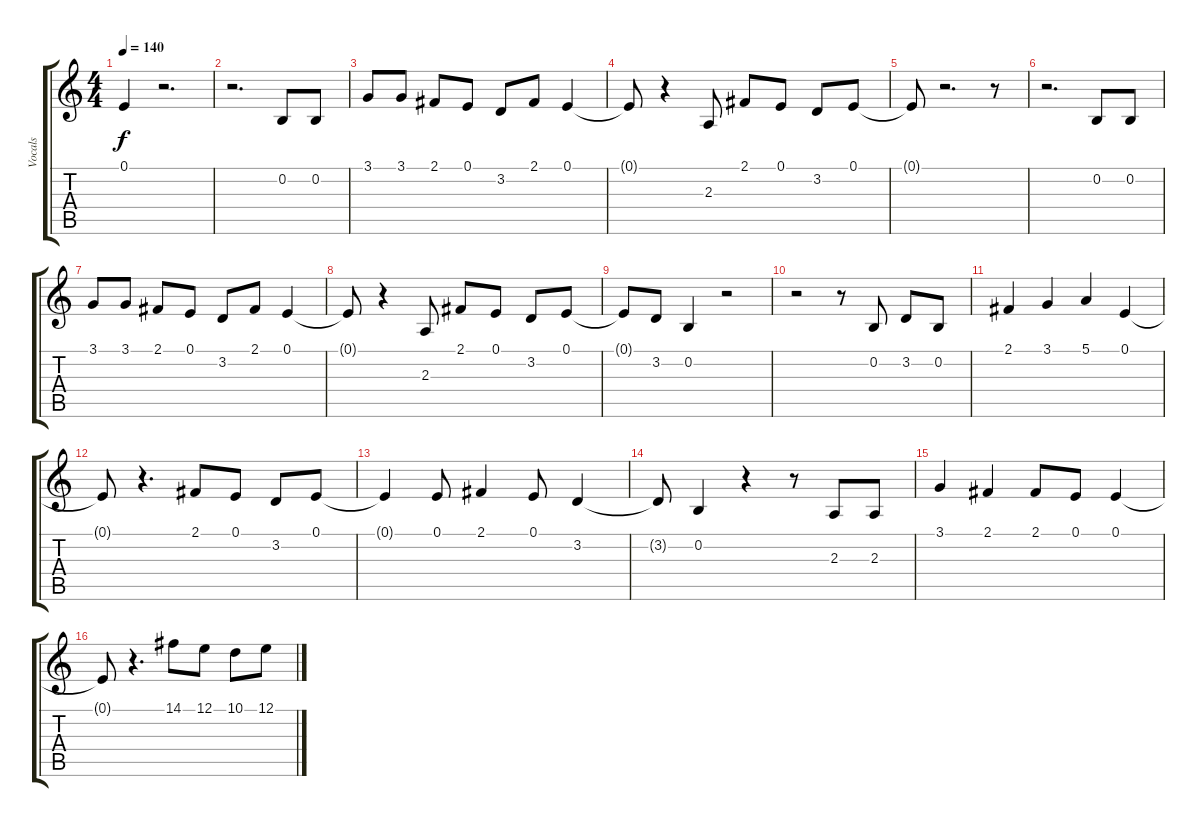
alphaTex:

\track ("Vocals" "Vocals") {instrument lead1square}
\staff {score tabs}
\tuning (E4 B3 G3 D3 A2 E2) {hide}
\ts (4 4)
\tempo 140
\clef g2
\ks c
0.1{t}.4{dy f} r.2{d} |
r.2{d} 0.2.8 0.2.8 |
3.1.8 3.1.8 2.1.8 0.1.8 3.2.8 2.1.8 0.1.4 |
0.1{t}.8 r.4 2.3.8 2.1.8 0.1.8 3.2.8 0.1.8 |
0.1{t}.8 r.2{d} r.8 |
r.2{d} 0.2.8 0.2.8 |
3.1.8 3.1.8 2.1.8 0.1.8 3.2.8 2.1.8 0.1.4 |
0.1{t}.8 r.4 2.3.8 2.1.8 0.1.8 3.2.8 0.1.8 |
0.1{t}.8 3.2.8 0.2.4 r.2 |
r.2 r.8 0.2.8 3.2.8 0.2.8 |
2.1.4 3.1.4 5.1.4 0.1.4 |
0.1{t}.8 r.4{d} 2.1.8 0.1.8 3.2.8 0.1.8 |
0.1{t}.4 0.1.8 2.1.4 0.1.8 3.2.4 |
3.2{t}.8 0.2.4 r.4 r.8 2.3.8 2.3.8 |
3.1.4 2.1.4 2.1.8 0.1.8 0.1.4 |
0.1{t}.8 r.4{d} 14.1.8 12.1.8 10.1.8 12.1.8
